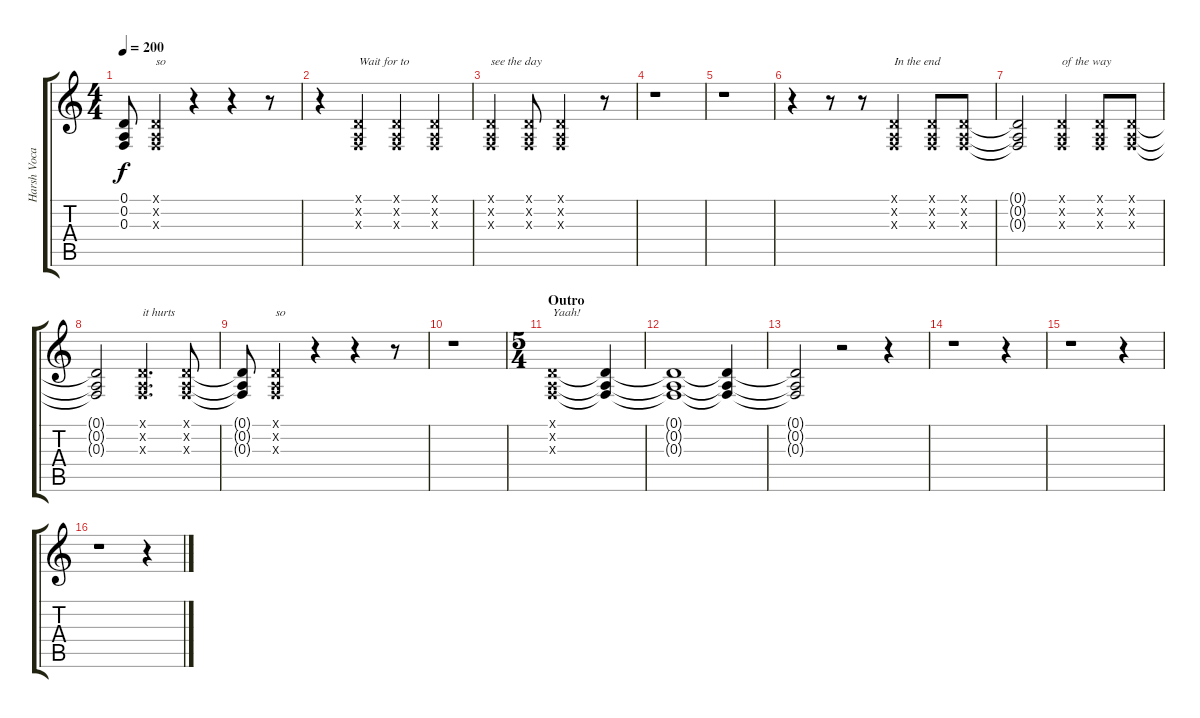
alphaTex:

\track ("Harsh Vocals (Petri)" "Harsh Voca") {instrument timpani}
\staff {score tabs}
\tuning (D4 A3 F3 C3 G2 D2) {hide}
\ts (4 4)
\tempo 200
\clef g2
\ks c
(0.1{t} 0.2{t} 0.3{t}).8{dy f} (0.1{x} 0.2{x} 0.3{x}).4{txt "so"} r.4 r.4 r.8 |
r.4 (0.1{x} 0.2{x} 0.3{x}).4{txt "Wait for to"} (0.1{x} 0.2{x} 0.3{x}).4 (0.1{x} 0.2{x} 0.3{x}).4 |
(0.1{x} 0.2{x} 0.3{x}).4{txt "see the day"} (0.1{x} 0.2{x} 0.3{x}).8 (0.1{x} 0.2{x} 0.3{x}).2 r.8 |
r.1 |
r.1 |
r.4 r.8 r.8 (0.1{x} 0.2{x} 0.3{x}).4{txt "In the end"} (0.1{x} 0.2{x} 0.3{x}).8 (0.1{x} 0.2{x} 0.3{x}).8 |
(0.1{t} 0.2{t} 0.3{t}).2 (0.1{x} 0.2{x} 0.3{x}).4{txt "of the way"} (0.1{x} 0.2{x} 0.3{x}).8 (0.1{x} 0.2{x} 0.3{x}).8 |
(0.1{t} 0.2{t} 0.3{t}).2 (0.1{x} 0.2{x} 0.3{x}).4{d txt "it hurts"} (0.1{x} 0.2{x} 0.3{x}).8 |
(0.1{t} 0.2{t} 0.3{t}).8 (0.1{x} 0.2{x} 0.3{x}).4{txt "so"} r.4 r.4 r.8 |
r.1 |
\ts (5 4)
\section ("" "Outro")
(0.1{x} 0.2{x} 0.3{x}).1{txt "Yaah!"} (0.1{t} 0.2{t} 0.3{t}).4 |
(0.1{t} 0.2{t} 0.3{t}).1 (0.1{t} 0.2{t} 0.3{t}).4 |
(0.1{t} 0.2{t} 0.3{t}).2 r.2 r.4 |
r.1 r.4 |
r.1 r.4 |
r.1 r.4
